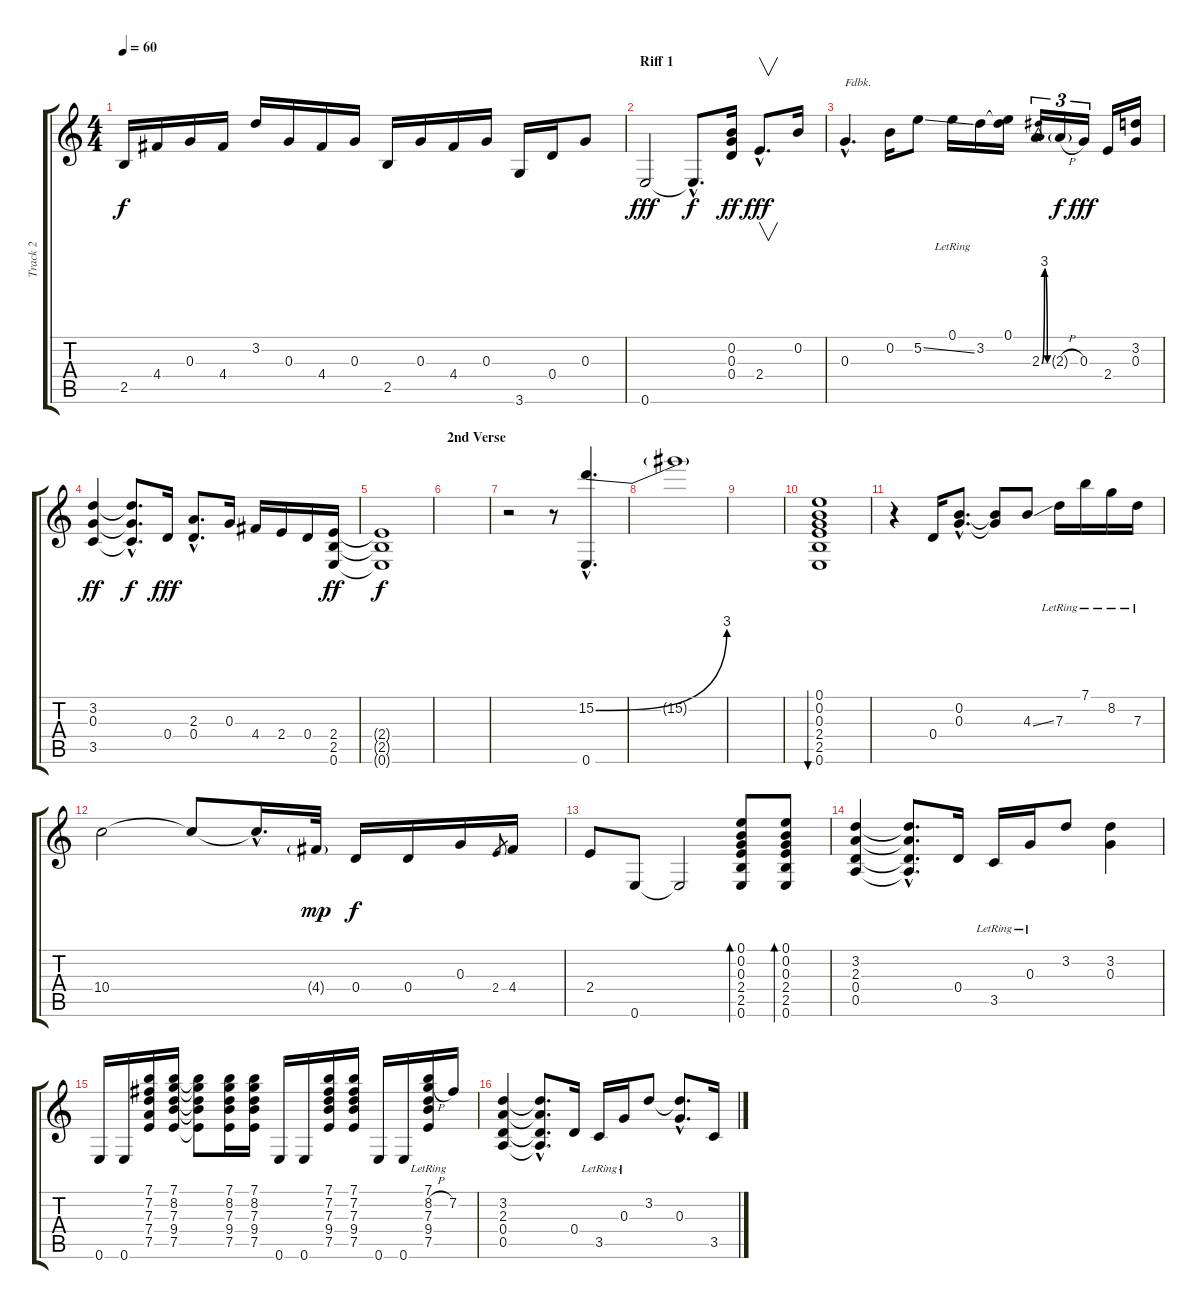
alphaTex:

\track ("Track 2" "Track 2") {instrument electricguitarclean}
\staff {score tabs}
\tuning (E4 B3 G3 D3 A2 E2) {hide}
\ts (4 4)
\tempo 60
\clef g2
\ks c
2.5.16{dy f} 4.4.16 0.3.16 4.4.16 3.2.16 0.3.16 4.4.16 0.3.16 2.5.16 0.3.16 4.4.16 0.3.16 3.6.16 0.4.16 0.3.8 |
\section ("" "Riff 1")
0.6.2{dy fff} 0.6{hac t}.8{d dy f} (0.2 0.3 0.4).16{dy ff} 2.4{hac}.8{v d dy fff} 0.2.16 |
0.3{hac}.4{d txt "Fdbk."} 0.2.16 5.2{ss}.8 0.1{lr}.16 3.2.16 (0.1 3.2{t}).16 2.3{be (bendrelease 0 0 35 12 35 12 60 0)}.16{tu (3 2)} 2.3{h g}.16{tu (3 2) dy f} 0.3.16{tu (3 2) dy fff} 2.4.16 (3.2 0.3).16 |
(3.2 0.3 3.5).4{dy ff} (3.2{hac t} 0.3{hac t} 3.5{hac t}).8{d dy f} 0.4.16{dy fff} (2.3{hac} 0.4{hac}).8{d} 0.3.16 4.4.16 2.4.16 0.4.16 (2.4 2.5 0.6).16{dy ff} |
(2.4{t} 2.5{t} 0.6{t}).1{dy f} |
\section ("" "2nd Verse")
|
r.2 r.8 (15.2{be (bend 0 0 60 12) hac} 0.6{hac}).4{d} |
15.2{t}.1 |
|
(0.1 0.2 0.3 2.4 2.5 0.6).1{bu 120} |
r.4 0.4.16 (0.2{hac} 0.3{hac}).8{d} (0.2{t} 0.3{t}).8 4.3{ss}.8 7.3{lr}.16 7.1{lr}.16 8.2{lr}.16 7.3{lr}.16 |
10.4.2 10.4{t}.8 10.4{hac t}.16{d} 4.4{g}.32{dy mp} 0.4.16{dy f} 0.4.16 0.3.16 2.4.8{gr} 4.4.16 |
2.4.8 0.6.8 0.6{t}.2 (0.1 0.2 0.3 2.4 2.5 0.6).8{bd 60} (0.1 0.2 0.3 2.4 2.5 0.6).8{bd 60} |
(3.2 2.3 0.4 0.5).4 (3.2{hac t} 2.3{hac t} 0.4{hac t} 0.5{hac t}).8{d} 0.4.16 3.5{lr}.16 0.3{lr}.16 3.2.8 (3.2 0.3).4 |
0.6.16 0.6.16 (7.1 7.2 7.3 7.4 7.5).16 (7.1 8.2 7.3 9.4 7.5).16 (7.1{t} 8.2{t} 7.3{t} 9.4{t} 7.5{t}).8 (7.1 8.2 7.3 9.4 7.5).16 (7.1 8.2 7.3 9.4 7.5).16 0.6.16 0.6.16 (7.1 7.2 7.3 9.4 7.5).16 (7.1 7.2 7.3 9.4 7.5).16 0.6.16 0.6.16 (7.1{lr} 8.2{h} 7.3{lr} 9.4{lr} 7.5{lr}).16 7.2.16 |
(3.2 2.3 0.4 0.5).4 (3.2{hac t} 2.3{hac t} 0.4{hac t} 0.5{hac t}).8{d} 0.4.16 3.5{lr}.16 0.3{lr}.16 3.2.8 (3.2{hac t} 0.3{hac}).8{d} 3.5.16
